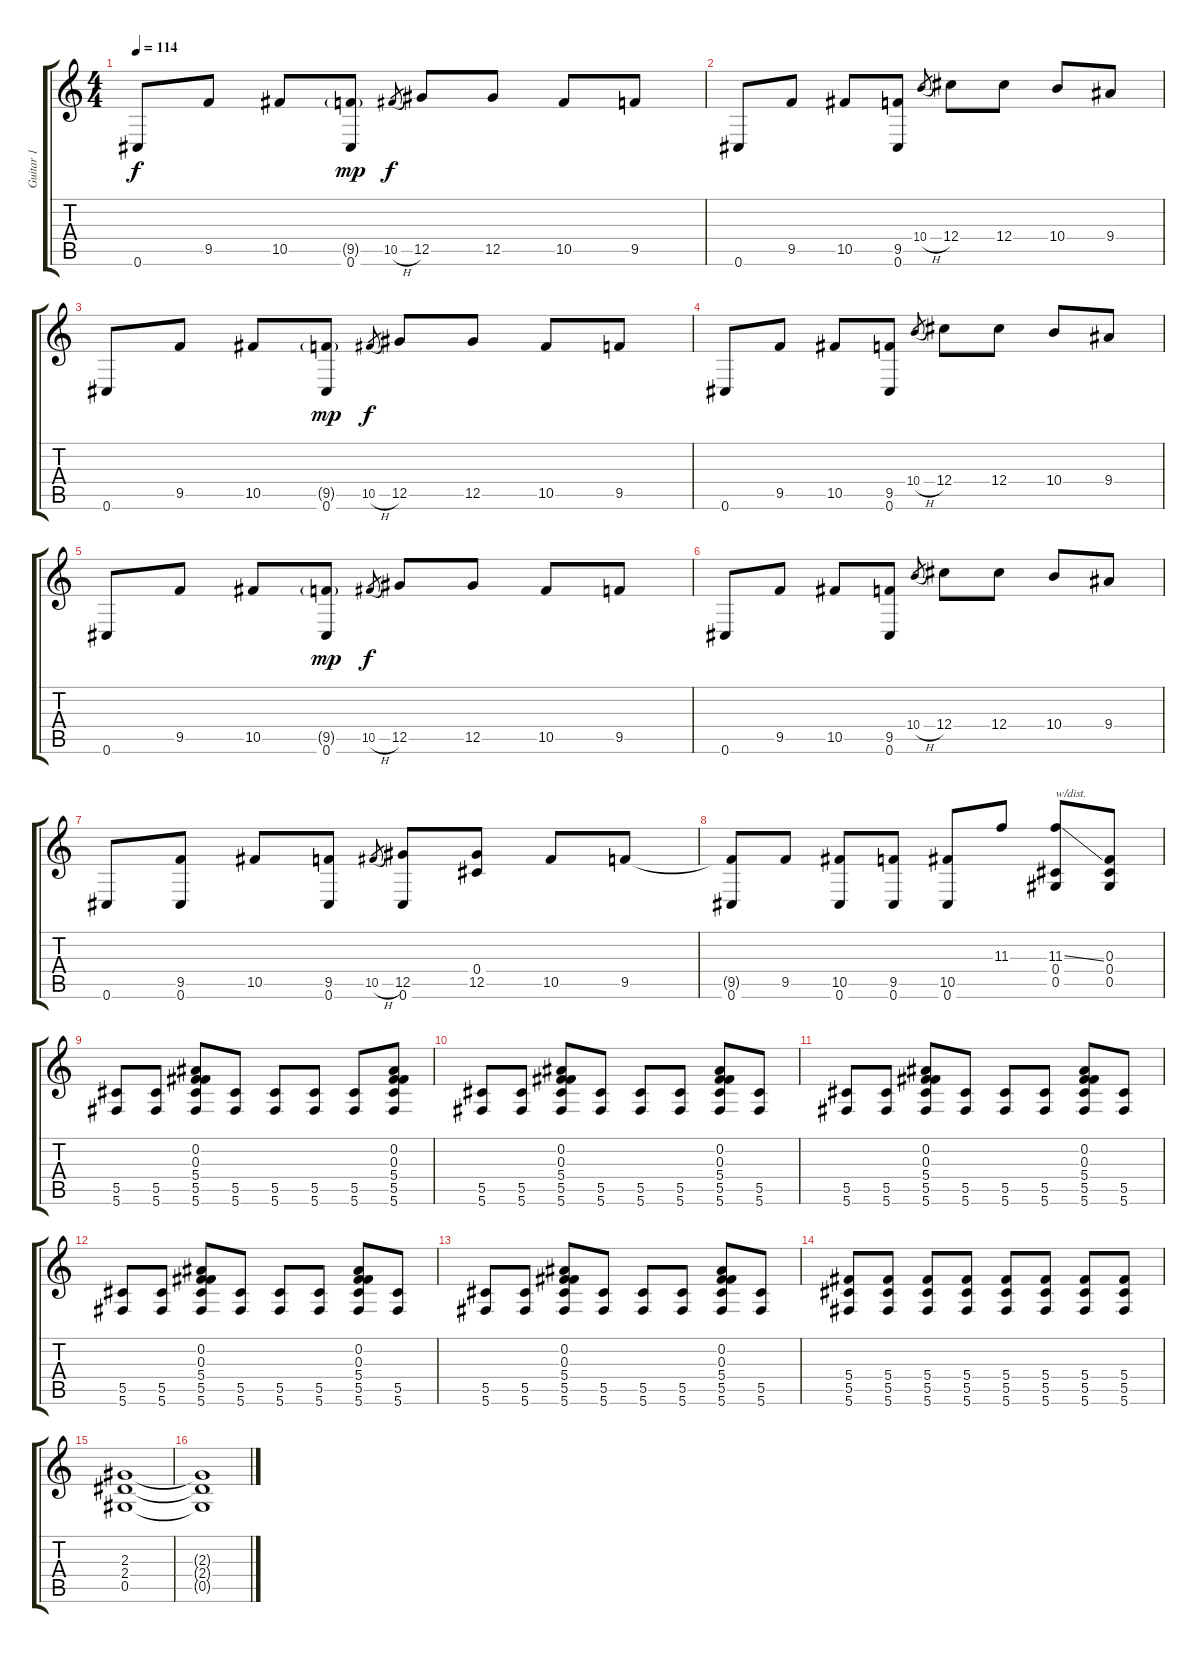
\track ("Guitar 1" "Guitar 1") {instrument distortionguitar}
\staff {score tabs}
\tuning (Eb4 Bb3 Gb3 Db3 Ab2 Db2) {hide}
\ts (4 4)
\tempo 114
\clef g2
\ks c
0.6.8{dy f} 9.5.8 10.5.8 (9.5{g} 0.6).8{dy mp} 10.5{h}.8{gr dy f} 12.5.8 12.5.8 10.5.8 9.5.8 |
0.6.8 9.5.8 10.5.8 (9.5 0.6).8 10.4{h}.8{gr} 12.4.8 12.4.8 10.4.8 9.4.8 |
0.6.8 9.5.8 10.5.8 (9.5{g} 0.6).8{dy mp} 10.5{h}.8{gr dy f} 12.5.8 12.5.8 10.5.8 9.5.8 |
0.6.8 9.5.8 10.5.8 (9.5 0.6).8 10.4{h}.8{gr} 12.4.8 12.4.8 10.4.8 9.4.8 |
0.6.8 9.5.8 10.5.8 (9.5{g} 0.6).8{dy mp} 10.5{h}.8{gr dy f} 12.5.8 12.5.8 10.5.8 9.5.8 |
0.6.8 9.5.8 10.5.8 (9.5 0.6).8 10.4{h}.8{gr} 12.4.8 12.4.8 10.4.8 9.4.8 |
0.6.8 (9.5 0.6).8 10.5.8 (9.5 0.6).8 10.5{h}.8{gr} (12.5 0.6).8 (0.4 12.5).8 10.5.8 9.5.8 |
(9.5{t} 0.6).8 9.5.8 (10.5 0.6).8 (9.5 0.6).8 (10.5 0.6).8 11.3.8 (11.3{ss} 0.4 0.5).8{txt "w/dist." instrument distortionguitar} (0.3 0.4 0.5).8 |
(5.5 5.6).8 (5.5 5.6).8 (0.2 0.3 5.4 5.5 5.6).8 (5.5 5.6).8 (5.5 5.6).8 (5.5 5.6).8 (5.5 5.6).8 (0.2 0.3 5.4 5.5 5.6).8 |
(5.5 5.6).8 (5.5 5.6).8 (0.2 0.3 5.4 5.5 5.6).8 (5.5 5.6).8 (5.5 5.6).8 (5.5 5.6).8 (0.2 0.3 5.4 5.5 5.6).8 (5.5 5.6).8 |
(5.5 5.6).8 (5.5 5.6).8 (0.2 0.3 5.4 5.5 5.6).8 (5.5 5.6).8 (5.5 5.6).8 (5.5 5.6).8 (0.2 0.3 5.4 5.5 5.6).8 (5.5 5.6).8 |
(5.5 5.6).8 (5.5 5.6).8 (0.2 0.3 5.4 5.5 5.6).8 (5.5 5.6).8 (5.5 5.6).8 (5.5 5.6).8 (0.2 0.3 5.4 5.5 5.6).8 (5.5 5.6).8 |
(5.5 5.6).8 (5.5 5.6).8 (0.2 0.3 5.4 5.5 5.6).8 (5.5 5.6).8 (5.5 5.6).8 (5.5 5.6).8 (0.2 0.3 5.4 5.5 5.6).8 (5.5 5.6).8 |
(5.4 5.5 5.6).8 (5.4 5.5 5.6).8 (5.4 5.5 5.6).8 (5.4 5.5 5.6).8 (5.4 5.5 5.6).8 (5.4 5.5 5.6).8 (5.4 5.5 5.6).8 (5.4 5.5 5.6).8 |
(2.3 2.4 0.5).1 |
(2.3{t} 2.4{t} 0.5{t}).1
